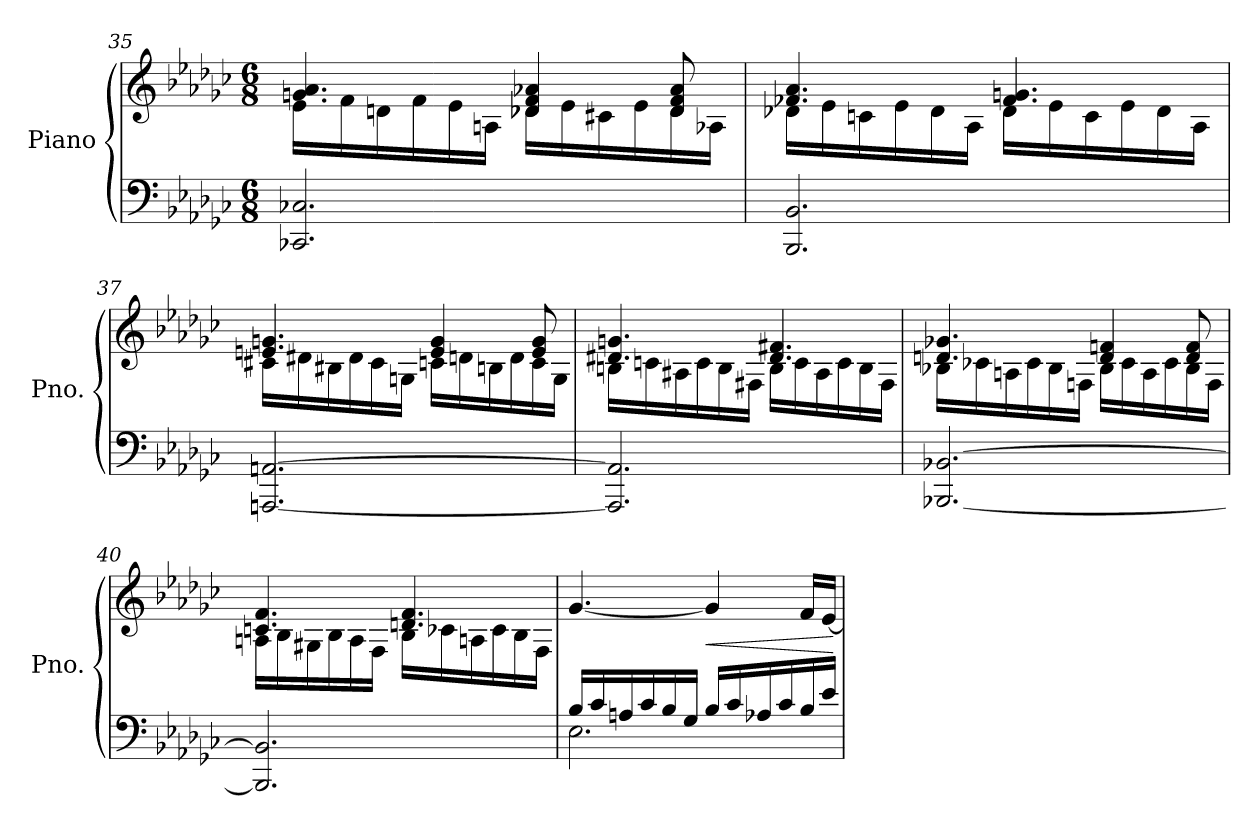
**kern	**kern	**dynam
*part1	*part1	*part1
*staff2	*staff1	*staff1/2
*I"Piano	*	*
*I'Pno.	*	*
*clefF4	*clefG2	*
*k[b-e-a-d-g-c-]	*k[b-e-a-d-g-c-]	*
*M6/8	*M6/8	*
=35	=35	=35
*	*^	*
2.CC-X/ 2.C-X/	16e-\LL	4.gn/ 4.a-/	.
.	16f\	.	.
.	16dn\	.	.
.	16f\	.	.
.	16e-\	.	.
.	16An\JJ	.	.
.	16d-X\LL	4d-/ 4f/ 4a-X/	.
.	16e-\	.	.
.	16c#X\	.	.
.	16e-\	.	.
.	16d-\	8d-/ 8f/ 8a-/	.
.	16A-X\JJ	.	.
!!LO:LB:g=z	!!
=36	=36	=36	=36
2.BBB-/ 2.BB-/	16d-X\LL	4.f-X/ 4.a-/	.
.	16e-\	.	.
.	16cn\	.	.
.	16e-\	.	.
.	16d-\	.	.
.	16A-\JJ	.	.
.	16d-\LL	4.f-/ 4.gn/	.
.	16e-\	.	.
.	16c\	.	.
.	16e-\	.	.
.	16d-\	.	.
.	16A-\JJ	.	.
=37	=37	=37	=37
[2.AAAn/ [2.AAn/	16c#X\LL	4.en/ 4.gn/	.
.	16d#X\	.	.
.	16B#X\	.	.
.	16d#\	.	.
.	16c#\	.	.
.	16Gn\JJ	.	.
.	16cn\LL	4e/ 4g/	.
.	16dn\	.	.
.	16Bn\	.	.
.	16d\	.	.
.	16c\	8e/ 8g/	.
.	16G\JJ	.	.
=38	=38	=38	=38
2.AAA/] 2.AA/]	16Bn\LL	4.d#X/ 4.gn/	.
.	16cn\	.	.
.	16A#X\	.	.
.	16c\	.	.
.	16B\	.	.
.	16F#X\JJ	.	.
.	16B\LL	4.d#/ 4.f#X/	.
.	16c\	.	.
.	16A#\	.	.
.	16c\	.	.
.	16B\	.	.
.	16F#\JJ	.	.
!!LO:PB:g=z	!!
=39	=39	=39	=39
[2.BBB-X/ [2.BB-X/	16B-X\LL	4.dn/ 4.g-X/	.
.	16c-X\	.	.
.	16An\	.	.
.	16c-\	.	.
.	16B-\	.	.
.	16Fn\JJ	.	.
.	16B-\LL	4d/ 4fn/	.
.	16c-\	.	.
.	16A\	.	.
.	16c-\	.	.
.	16B-\	8d/ 8f/	.
.	16F\JJ	.	.
=40	=40	=40	=40
2.BBB-/] 2.BB-/]	16An\LL	4.cn/ 4.f/	.
.	16B-\	.	.
.	16G#X\	.	.
.	16B-\	.	.
.	16A\	.	.
.	16F\JJ	.	.
.	16B-\LL	4.dn/ 4.f/	.
.	16c-X\	.	.
.	16An\	.	.
.	16c-\	.	.
.	16B-\	.	.
.	16F\JJ	.	.
*	*v	*v	*
=41	=41	=41
*^	*	*
16B-/LL	2.E-\	[4.g-/	.
16c-/	.	.	.
16An/	.	.	.
16c-/	.	.	.
16B-/	.	.	.
16G-/JJ	.	.	.
!	!	!	!LO:HP:b
16B-/LL	.	4g-/]	<
16c-/	.	.	.
16A-X/	.	.	.
16c-/	.	.	.
16B-/	.	16f/LL	.
16e-/JJ	.	[16e-/JJ	.
*v	*v	*	*
.	.	[
=	=	=
*-	*-	*-
